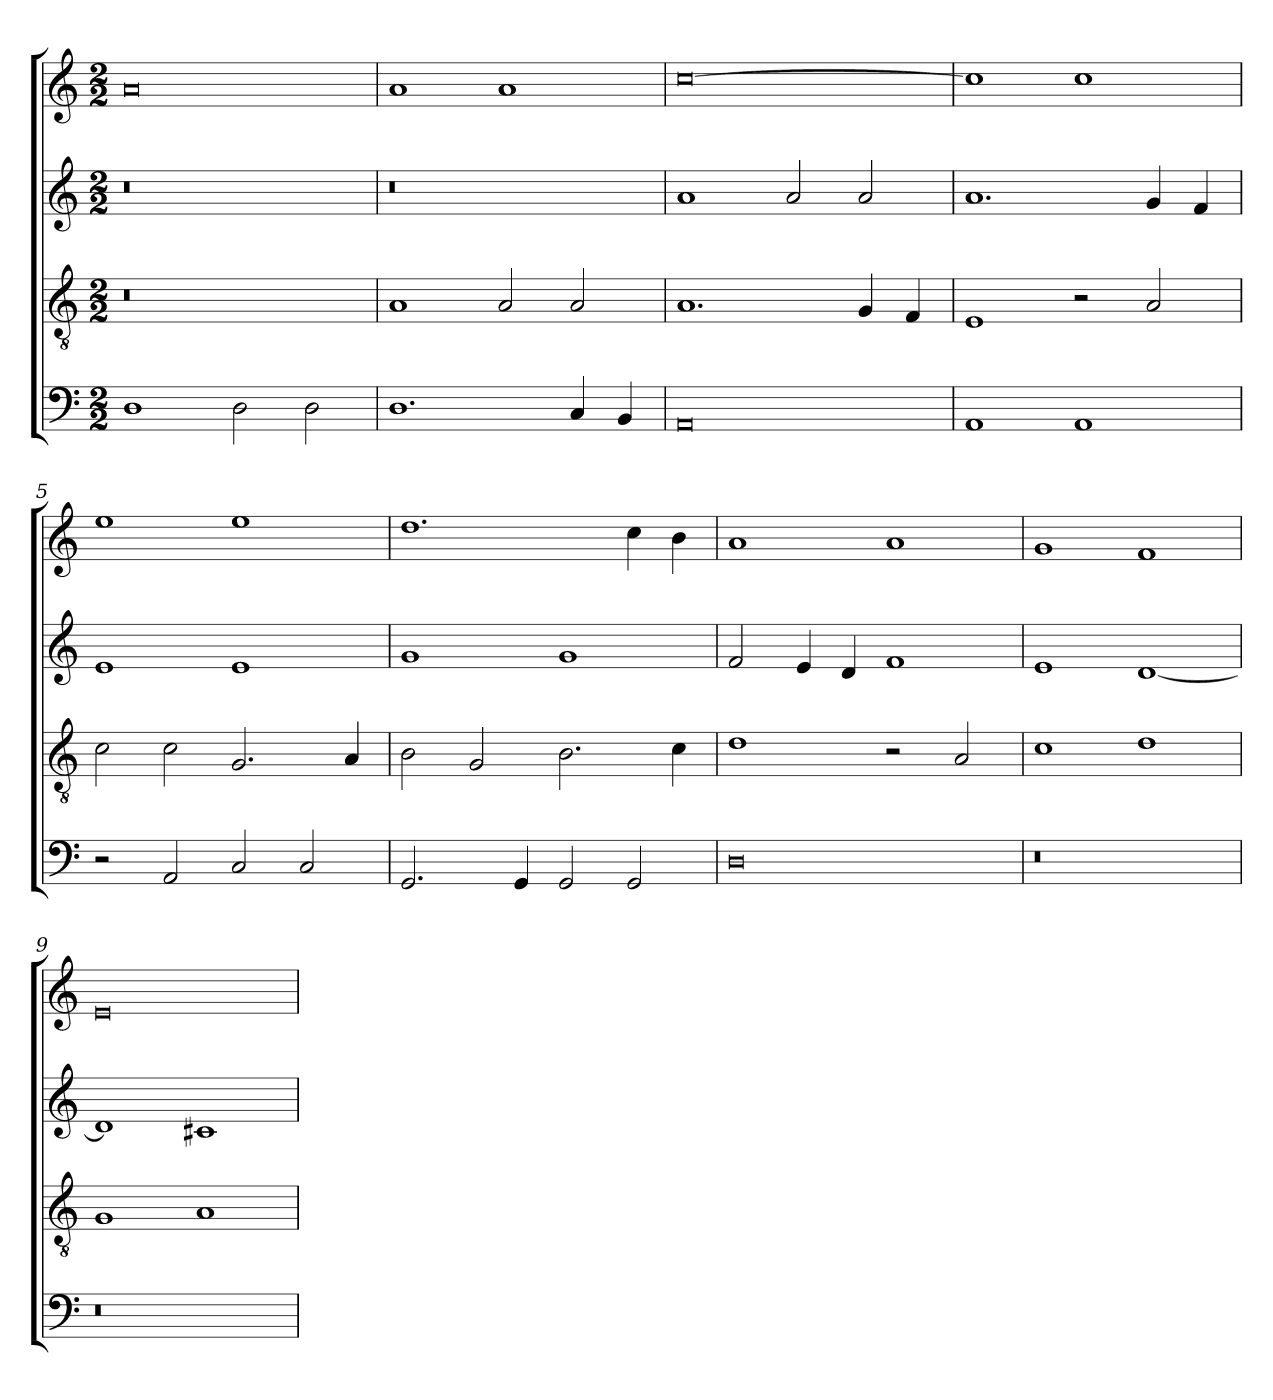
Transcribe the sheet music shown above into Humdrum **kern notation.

**kern	**kern	**kern	**kern
*part4	*part3	*part2	*part1
*staff4	*staff3	*staff2	*staff1
*clefF4	*clefGv2	*clefG2	*clefG2
*k[]	*k[]	*k[]	*k[]
*M2/2	*M2/2	*M2/2	*M2/2
=1	=1	=1	=1
1D	0r	0r	0a
2D\	.	.	.
2D\	.	.	.
=2	=2	=2	=2
1.D	1A	0r	1a
.	2A/	.	1a
4C/	2A/	.	.
4BB/	.	.	.
=3	=3	=3	=3
0AA	1.A	1a	[0cc
.	.	2a/	.
.	4G/	2a/	.
.	4F/	.	.
=4	=4	=4	=4
1AA	1E	1.a	1cc]
1AA	2r	.	1cc
.	2A/	4g/	.
.	.	4f/	.
=5	=5	=5	=5
2r	2c\	1e	1ee
2AA/	2c\	.	.
2C/	2.G/	1e	1ee
2C/	.	.	.
.	4A/	.	.
=6	=6	=6	=6
2.GG/	2B\	1g	1.dd
.	2G/	.	.
4GG/	.	.	.
2GG/	2.B\	1g	.
2GG/	.	.	4cc\
.	4c\	.	4b\
=7	=7	=7	=7
0D	1d	2f/	1a
.	.	4e/	.
.	.	4d/	.
.	2r	1f	1a
.	2A/	.	.
=8	=8	=8	=8
0r	1c	1e	1g
.	1d	[1d	1f
=9	=9	=9	=9
0r	1G	1d]	0e
.	1A	1c#X	.
=	=	=	=
*-	*-	*-	*-
